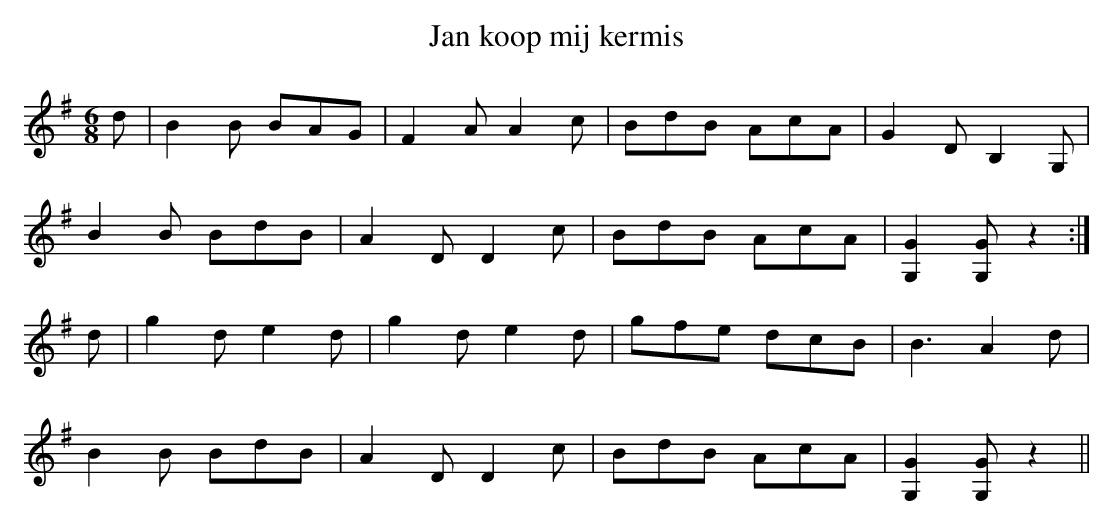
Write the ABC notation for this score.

X:1
T:Jan koop mij kermis
M:6/8
L:1/8
K:G
d|B2B BAG|F2A A2c|BdB AcA|G2D B,2G,|
B2B BdB|A2D D2c|BdB AcA|[G,2G2][G,G]z2:|
d|g2d e2d|g2d e2d|gfe dcB|B3 A2d|
B2B BdB|A2D D2c|BdB AcA|[G,2G2][G,G] z2||
